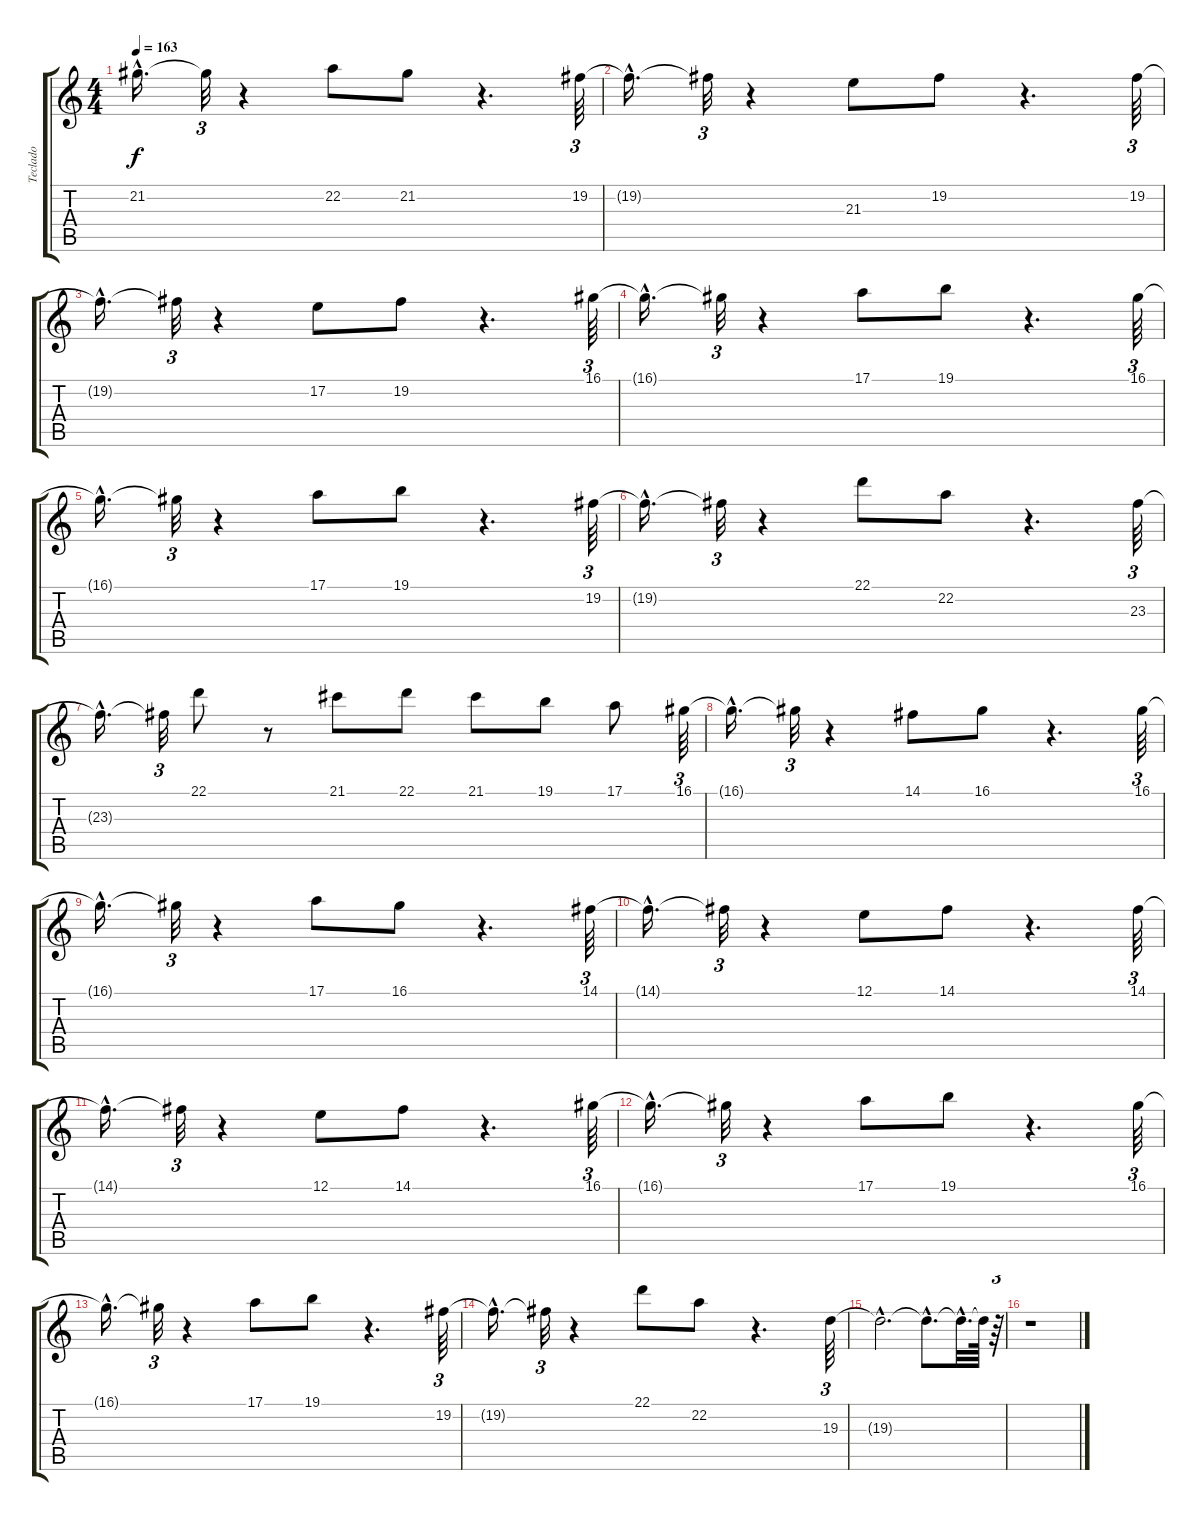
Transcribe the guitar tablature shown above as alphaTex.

\track ("Teclado" "Teclado") {instrument flute}
\staff {score tabs}
\tuning (E4 B3 G3 D3 A2 E2) {hide}
\ts (4 4)
\tempo 163
\clef g2
\ks c
21.2{hac t}.16{d dy f} 21.2{t}.32{tu (3 2)} r.4 22.2.8 21.2.8 r.4{d} 19.2.64{tu (3 2)} |
19.2{hac t}.16{d} 19.2{t}.32{tu (3 2)} r.4 21.3.8 19.2.8 r.4{d} 19.2.64{tu (3 2)} |
19.2{hac t}.16{d} 19.2{t}.32{tu (3 2)} r.4 17.2.8 19.2.8 r.4{d} 16.1.64{tu (3 2)} |
16.1{hac t}.16{d} 16.1{t}.32{tu (3 2)} r.4 17.1.8 19.1.8 r.4{d} 16.1.64{tu (3 2)} |
16.1{hac t}.16{d} 16.1{t}.32{tu (3 2)} r.4 17.1.8 19.1.8 r.4{d} 19.2.64{tu (3 2)} |
19.2{hac t}.16{d} 19.2{t}.32{tu (3 2)} r.4 22.1.8 22.2.8 r.4{d} 23.3.64{tu (3 2)} |
23.3{hac t}.16{d} 23.3{t}.32{tu (3 2)} 22.1.8 r.8 21.1.8 22.1.8 21.1.8 19.1.8 17.1.8 16.1.64{tu (3 2)} |
16.1{hac t}.16{d} 16.1{t}.32{tu (3 2)} r.4 14.1.8 16.1.8 r.4{d} 16.1.64{tu (3 2)} |
16.1{hac t}.16{d} 16.1{t}.32{tu (3 2)} r.4 17.1.8 16.1.8 r.4{d} 14.1.64{tu (3 2)} |
14.1{hac t}.16{d} 14.1{t}.32{tu (3 2)} r.4 12.1.8 14.1.8 r.4{d} 14.1.64{tu (3 2)} |
14.1{hac t}.16{d} 14.1{t}.32{tu (3 2)} r.4 12.1.8 14.1.8 r.4{d} 16.1.64{tu (3 2)} |
16.1{hac t}.16{d} 16.1{t}.32{tu (3 2)} r.4 17.1.8 19.1.8 r.4{d} 16.1.64{tu (3 2)} |
16.1{hac t}.16{d} 16.1{t}.32{tu (3 2)} r.4 17.1.8 19.1.8 r.4{d} 19.2.64{tu (3 2)} |
19.2{hac t}.16{d} 19.2{t}.32{tu (3 2)} r.4 22.1.8 22.2.8 r.4{d} 19.3.64{tu (3 2)} |
19.3{hac t}.2{d} 19.3{hac t}.8{d} 19.3{hac t}.32{d} 19.3{t}.64 r.64{tu (3 2)} |
r.1
